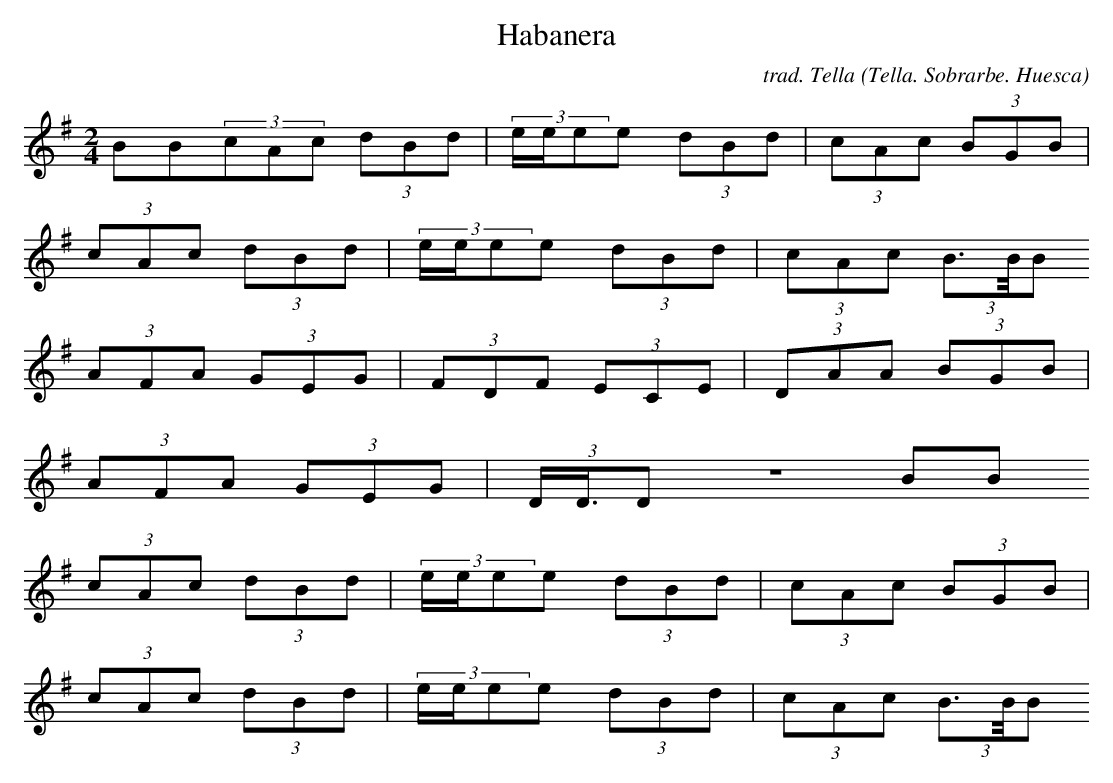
X:1
T:Habanera
C:trad. Tella
O:Tella. Sobrarbe. Huesca
M:2/4
L:1/8
K:Bphr
BB(3cAc (3dBd|(3e/2e/2ee (3dBd|(3cAc (3BGB|
  (3cAc (3dBd|(3e/2e/2ee (3dBd|(3cAc (3B>B/2B
(3AFA (3GEG|(3FDF (3ECE|(3DAA (3BGB|
(3AFA (3GEG|(3D<D/2D (3ZBB
  (3cAc (3dBd|(3e/2e/2ee (3dBd|(3cAc (3BGB|
  (3cAc (3dBd|(3e/2e/2ee (3dBd|(3cAc (3B>B/2B
